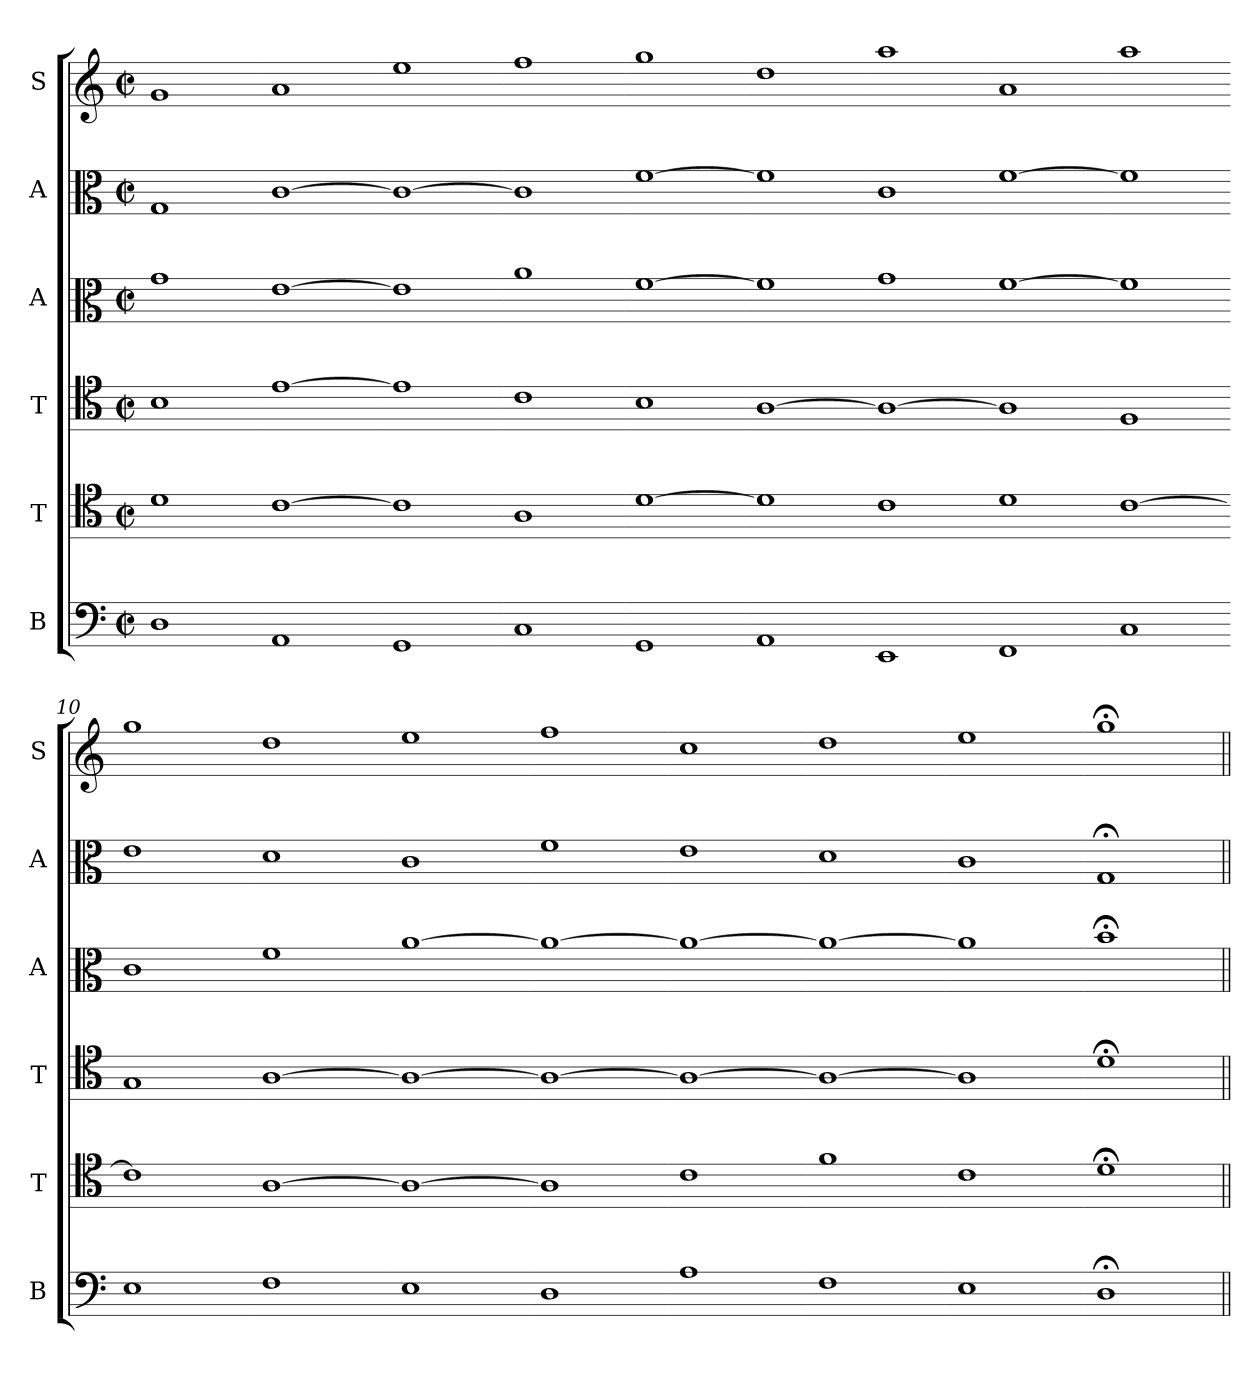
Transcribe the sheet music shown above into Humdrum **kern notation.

**kern	**kern	**kern	**kern	**kern	**kern
*part6	*part5	*part4	*part3	*part2	*part1
*staff6	*staff5	*staff4	*staff3	*staff2	*staff1
*I"B	*I"T	*I"T	*I"A	*I"A	*I"S
*I'B	*I'T	*I'T	*I'A	*I'A	*I'S
*clefF4	*clefC4	*clefC4	*clefC3	*clefC3	*clefG2
*k[]	*k[]	*k[]	*k[]	*k[]	*k[]
*M2/2	*M2/2	*M2/2	*M2/2	*M2/2	*M2/2
*met(c|)	*met(c|)	*met(c|)	*met(c|)	*met(c|)	*met(c|)
*MM208	*MM208	*MM208	*MM208	*MM208	*MM208
=1	=1	=1	=1	=1	=1
1D	1d	1B	1g	1G	1g
=2-	=2-	=2-	=2-	=2-	=2-
1AA	[1c	[1e	[1e	[1c	1a
=3-	=3-	=3-	=3-	=3-	=3-
1GG	1c]	1e]	1e]	1c_	1ee
=4-	=4-	=4-	=4-	=4-	=4-
1C	1A	1c	1a	1c]	1ff
=5-	=5-	=5-	=5-	=5-	=5-
1GG	[1d	1B	[1f	[1f	1gg
=6-	=6-	=6-	=6-	=6-	=6-
1AA	1d]	[1A	1f]	1f]	1dd
=7-	=7-	=7-	=7-	=7-	=7-
1EE	1c	1A_	1g	1c	1aa
=8-	=8-	=8-	=8-	=8-	=8-
1FF	1d	1A]	[1f	[1f	1a
=9-	=9-	=9-	=9-	=9-	=9-
1C	[1c	1F	1f]	1f]	1aa
=10-	=10-	=10-	=10-	=10-	=10-
1E	1c]	1G	1c	1e	1gg
=11-	=11-	=11-	=11-	=11-	=11-
1F	[1A	[1A	1f	1d	1dd
=12-	=12-	=12-	=12-	=12-	=12-
1E	1A_	1A_	[1a	1c	1ee
=13-	=13-	=13-	=13-	=13-	=13-
1D	1A]	1A_	1a_	1f	1ff
=14-	=14-	=14-	=14-	=14-	=14-
1A	1c	1A_	1a_	1e	1cc
=15-	=15-	=15-	=15-	=15-	=15-
1F	1f	1A_	1a_	1d	1dd
=16-	=16-	=16-	=16-	=16-	=16-
1E	1c	1A]	1a]	1c	1ee
=17-	=17-	=17-	=17-	=17-	=17-
1D;<	1d;<	1d;<	1b;<	1G;	1gg;<
=||	=||	=||	=||	=||	=||
*-	*-	*-	*-	*-	*-
